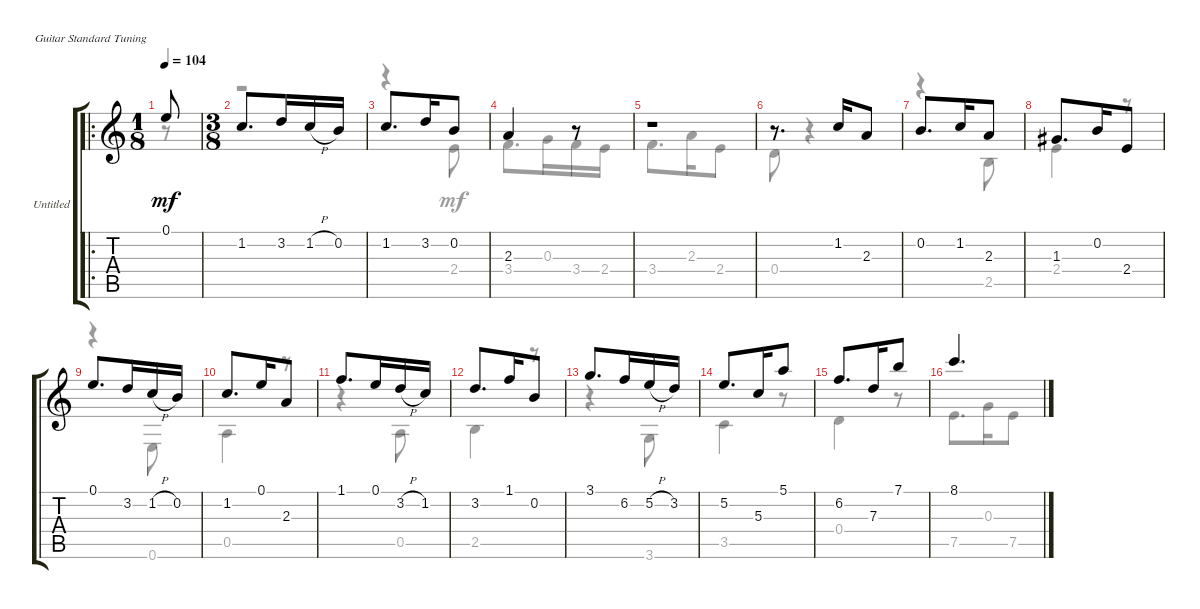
\bracketExtendMode groupsimilarinstruments
\firstSystemTrackNameOrientation horizontal
\otherSystemsTrackNameOrientation horizontal
\track ("Untitled" "Untitled") {instrument acousticguitarnylon}
\staff {score tabs}
\tuning (E4 B3 G3 D3 A2 E2)
\voice
\ro
\ts (1 8)
\tempo 104
\clef g2
\ks c
0.1.8{dy mf instrument acousticguitarnylon} |
\ts (3 8)
1.2.8{d} 3.2.16 1.2{h}.16 0.2.16 |
1.2.8{d} 3.2.16 0.2.8 |
2.3.4 r.8 |
r.1 |
r.8{d} 1.2.16 2.3.8 |
0.2.8{d} 1.2.16 2.3.8 |
1.3.8{d} 0.2.16 2.4.8 |
0.1.8{d} 3.2.16 1.2{h}.16 0.2.16 |
1.2.8{d} 0.1.16 2.3.8 |
1.1.8{d} 0.1.16 3.2{h}.16 1.2.16 |
3.2.8{d} 1.1.16 0.2.8 |
3.1.8{d} 6.2.16 5.2{h}.16 3.2.16 |
5.2.8{d} 5.3.16 5.1.8 |
6.2.8{d} 7.3.16 7.1.8 |
8.1.4{d}
\voice
\clef g2
\ottava regular
\simile none
\ks c
r.8{dy mf} |
r.1 |
r.4 2.4.8 |
3.4.8{d} 0.3.16 3.4.16 2.4.16 |
3.4.8{d} 2.3.16 2.4.8 |
0.4.8 r.4 |
r.4 2.5.8 |
2.4.4 r.8 |
r.4 0.6.8 |
0.5.4 r.8 |
r.4 0.5.8 |
2.5.4 r.8 |
r.4 3.6.8 |
3.5.4 r.8 |
0.4.4 r.8 |
7.5.8{d} 0.3.16 7.5.8
